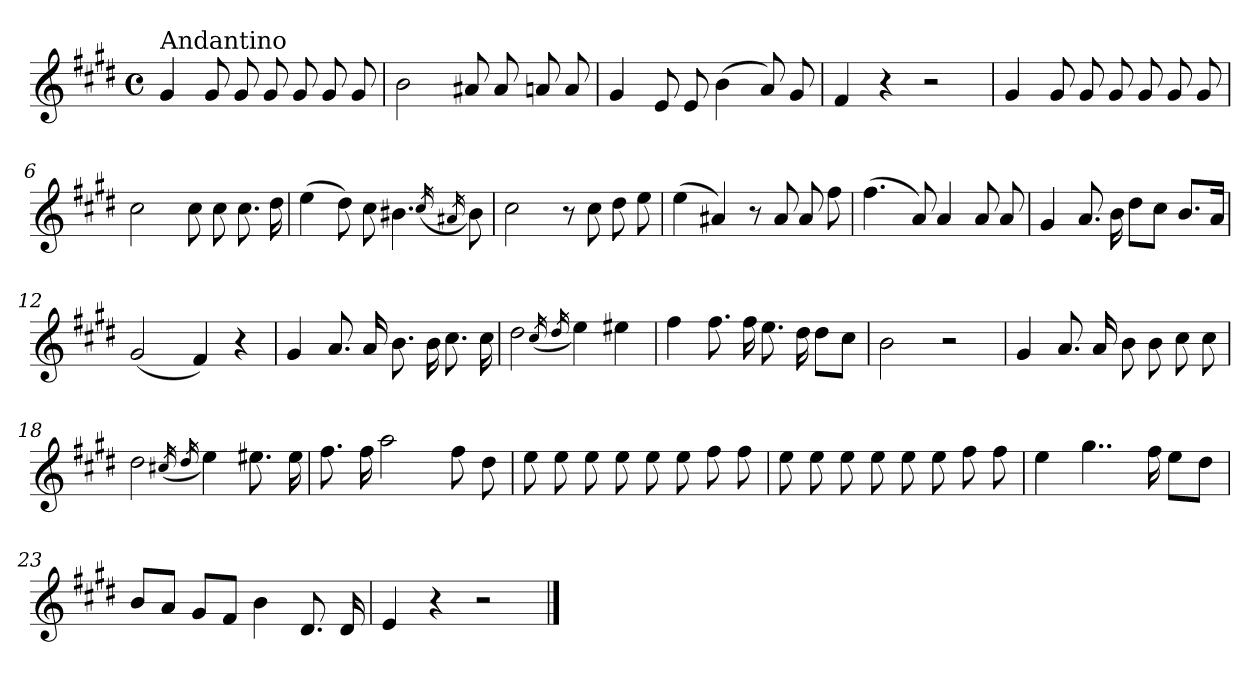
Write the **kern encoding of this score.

**kern
*part1
*staff1
*clefG2
*k[f#c#g#d#]
*E:
*M4/4
*met(c)
=1
!LO:TX:a:t=Andantino
4g#/
8g#/
8g#/
8g#/
8g#/
8g#/
8g#/
=2
2b\
8a#X/
8a#/
8an/
8a/
=3
4g#/
8e/
8e/
(>4b\
8a/)
8g#/
=4
4f#/
4r
2r
!!LO:LB:g=z
=5
4g#/
8g#/
8g#/
8g#/
8g#/
8g#/
8g#/
=6
2cc#\
8cc#\
8cc#\
8.cc#\
16dd#\
=7
(>4ee\
8dd#\)
8cc#\
4.b#X\
(<16qcc#/
16qa#X/
8b#\)
=8
2cc#\
8r
8cc#\
8dd#\
8ee\
=9
(>4ee\
4a#X/)
8r
8a#/
8a#/
8ff#\
!!LO:LB:g=z
=10
(>4.ff#\
8a/)
4a/
8a/
8a/
=11
4g#/
8.a/
16b\
8dd#\L
8cc#\J
8.b/L
16a/Jk
=12
(<2g#/
4f#/)
4r
=13
4g#/
8.a/
16a/
8.b\
16b\
8.cc#\
16cc#\
=14
2dd#\
(<16qcc#/
16qdd#/
4ee\)
4ee#X\
!!LO:LB:g=z
=15
4ff#\
8.ff#\
16ff#\
8.ee\
16dd#\
8dd#\L
8cc#\J
=16
2b\
2r
=17
4g#/
8.a/
16a/
8b\
8b\
8cc#\
8cc#\
=18
2dd#\
(<16qcc#X/
16qdd#/
4ee\)
8.ee#X\
16ee#\
=19
8.ff#\
16ff#\
2aa\
8ff#\
8dd#\
!!LO:LB:g=z
=20
8ee\
8ee\
8ee\
8ee\
8ee\
8ee\
8ff#\
8ff#\
=21
8ee\
8ee\
8ee\
8ee\
8ee\
8ee\
8ff#\
8ff#\
=22
4ee\
4..gg#\
16ff#\
8ee\L
8dd#\J
=23
8b/L
8a/J
8g#/L
8f#/J
4b\
8.d#/
16d#/
=24
4e/
4r
2r
==
*-
